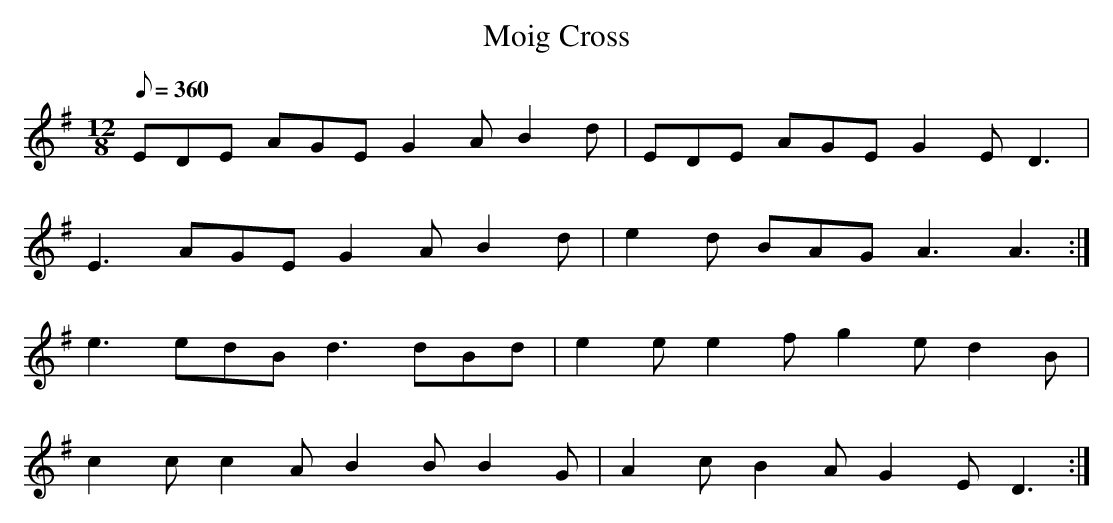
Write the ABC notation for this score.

X:1
T: Moig Cross
L: 1/8
M: 12/8
Q: 360
K: G
EDE AGE G2A B2d|EDE AGE G2E D3|
E3 AGE G2A B2d|e2d BAG A3 A3 :|
e3 edB d3 dBd|e2e e2f g2e d2B|
c2c c2A B2B B2G|A2c B2A G2E D3 :|
